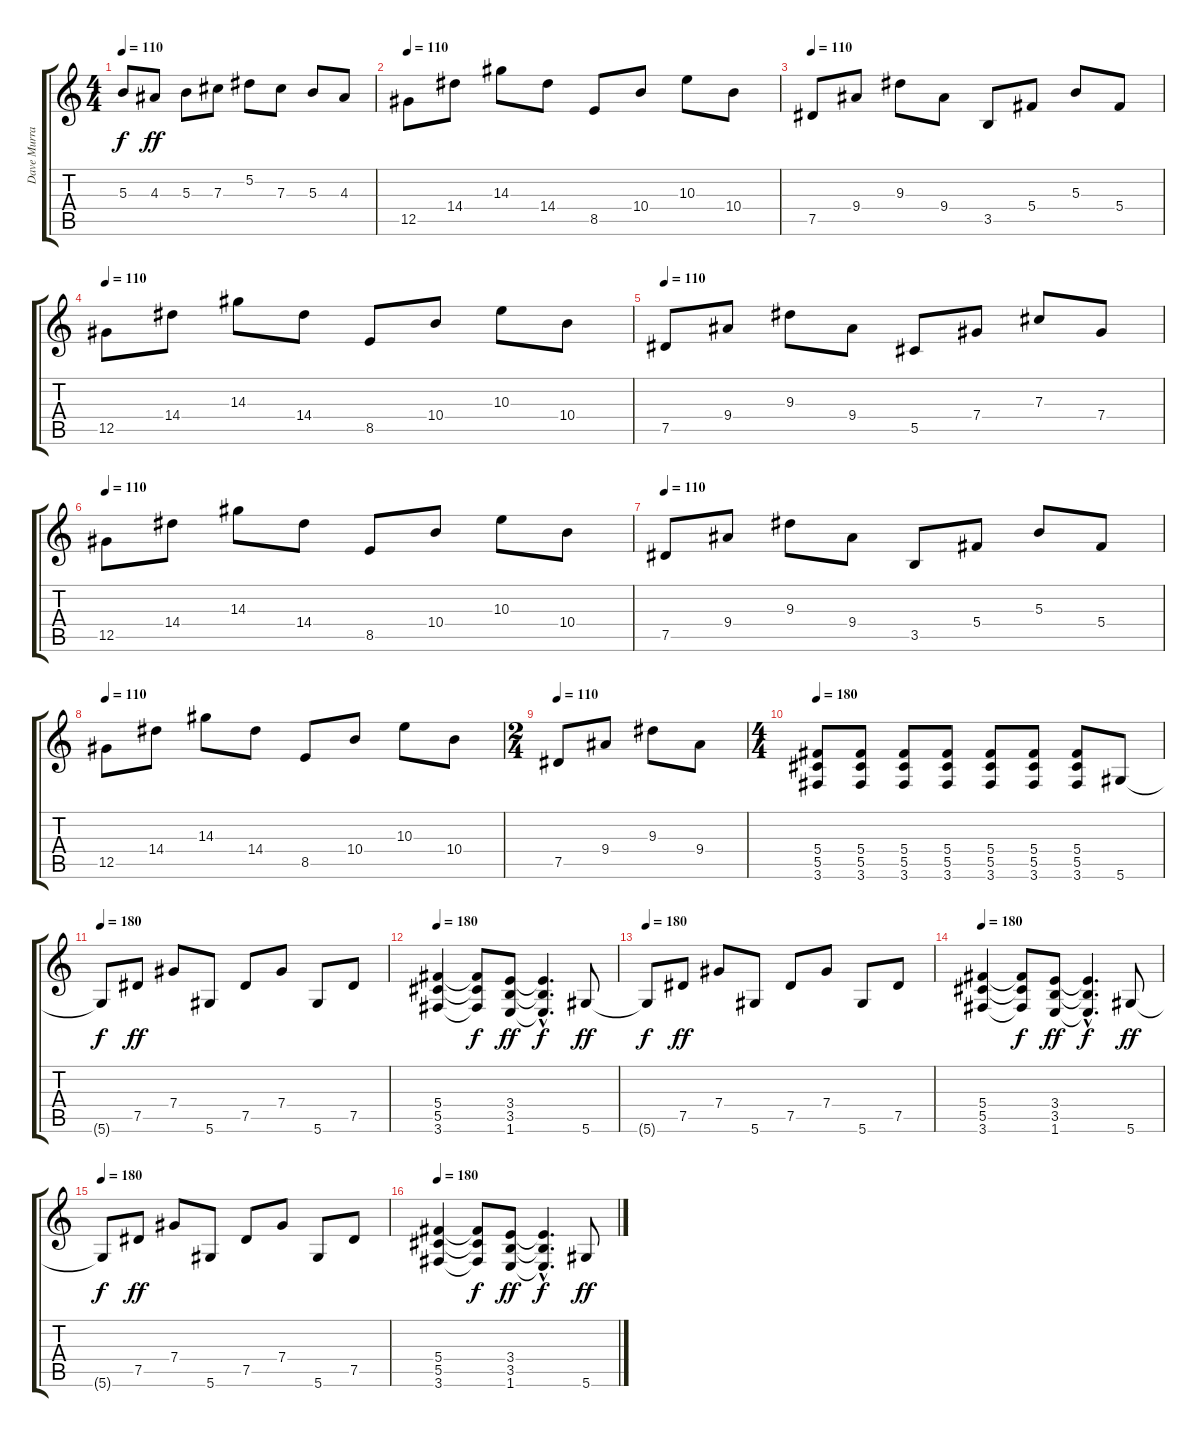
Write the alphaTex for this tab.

\track ("Dave Murray" "Dave Murra") {instrument overdrivenguitar}
\staff {score tabs}
\tuning (Eb4 Bb3 Gb3 Db3 Ab2 Eb2) {hide}
\ts (4 4)
\tempo 110
\clef g2
\ks c
5.3{t}.8{dy f} 4.3.8{dy ff} 5.3.8 7.3.8 5.2.8 7.3.8 5.3.8 4.3.8 |
\tempo 110
12.5.8{volume 9} 14.4.8 14.3.8 14.4.8 8.5.8 10.4.8 10.3.8 10.4.8 |
\tempo 110
7.5.8 9.4.8 9.3.8 9.4.8 3.5.8 5.4.8 5.3.8 5.4.8 |
\tempo 110
12.5.8 14.4.8 14.3.8 14.4.8 8.5.8 10.4.8 10.3.8 10.4.8 |
\tempo 110
7.5.8 9.4.8 9.3.8 9.4.8 5.5.8 7.4.8 7.3.8 7.4.8 |
\tempo 110
12.5.8 14.4.8 14.3.8 14.4.8 8.5.8 10.4.8 10.3.8 10.4.8 |
\tempo 110
7.5.8 9.4.8 9.3.8 9.4.8 3.5.8 5.4.8 5.3.8 5.4.8 |
\tempo 110
12.5.8 14.4.8 14.3.8 14.4.8 8.5.8 10.4.8 10.3.8 10.4.8 |
\ts (2 4)
\tempo 110
7.5.8 9.4.8 9.3.8 9.4.8 |
\ts (4 4)
\tempo 180
(5.4 5.5 3.6).8{volume 12} (5.4 5.5 3.6).8 (5.4 5.5 3.6).8 (5.4 5.5 3.6).8 (5.4 5.5 3.6).8 (5.4 5.5 3.6).8 (5.4 5.5 3.6).8 5.6.8 |
\tempo 180
5.6{t}.8{dy f} 7.5.8{dy ff} 7.4.8 5.6.8 7.5.8 7.4.8 5.6.8 7.5.8 |
\tempo 180
(5.4 5.5 3.6).4 (5.4{t} 5.5{t} 3.6{t}).8{dy f} (3.4 3.5 1.6).8{dy ff} (3.4{hac t} 3.5{hac t} 1.6{hac t}).4{d dy f} 5.6.8{dy ff} |
\tempo 180
5.6{t}.8{dy f} 7.5.8{dy ff} 7.4.8 5.6.8 7.5.8 7.4.8 5.6.8 7.5.8 |
\tempo 180
(5.4 5.5 3.6).4 (5.4{t} 5.5{t} 3.6{t}).8{dy f} (3.4 3.5 1.6).8{dy ff} (3.4{hac t} 3.5{hac t} 1.6{hac t}).4{d dy f} 5.6.8{dy ff} |
\tempo 180
5.6{t}.8{dy f} 7.5.8{dy ff} 7.4.8 5.6.8 7.5.8 7.4.8 5.6.8 7.5.8 |
\tempo 180
(5.4 5.5 3.6).4 (5.4{t} 5.5{t} 3.6{t}).8{dy f} (3.4 3.5 1.6).8{dy ff} (3.4{hac t} 3.5{hac t} 1.6{hac t}).4{d dy f} 5.6.8{dy ff}
